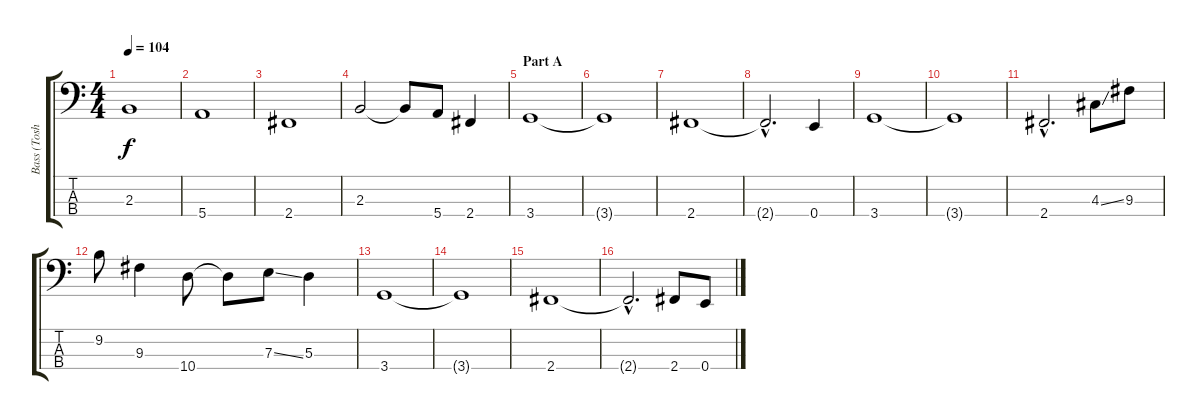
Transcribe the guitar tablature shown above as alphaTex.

\track ("Bass (Toshiya)" "Bass (Tosh") {instrument electricbasspick}
\staff {score tabs}
\tuning (G2 D2 A1 E1) {hide}
\ts (4 4)
\tempo 104
\clef f4
\ks c
2.3.1{dy f} |
5.4.1 |
2.4.1 |
2.3.2 2.3{t}.8 5.4.8 2.4.4 |
\section ("" "Part A")
3.4.1 |
3.4{t}.1 |
2.4.1 |
2.4{hac t}.2{d} 0.4.4 |
3.4.1 |
3.4{t}.1 |
2.4{hac}.2{d} 4.3{ss}.8 9.3.8 |
9.2.8 9.3.4 10.4.8 10.4{t}.8 7.3{ss}.8 5.3.4 |
3.4.1 |
3.4{t}.1 |
2.4.1 |
2.4{hac t}.2{d} 2.4.8 0.4.8
